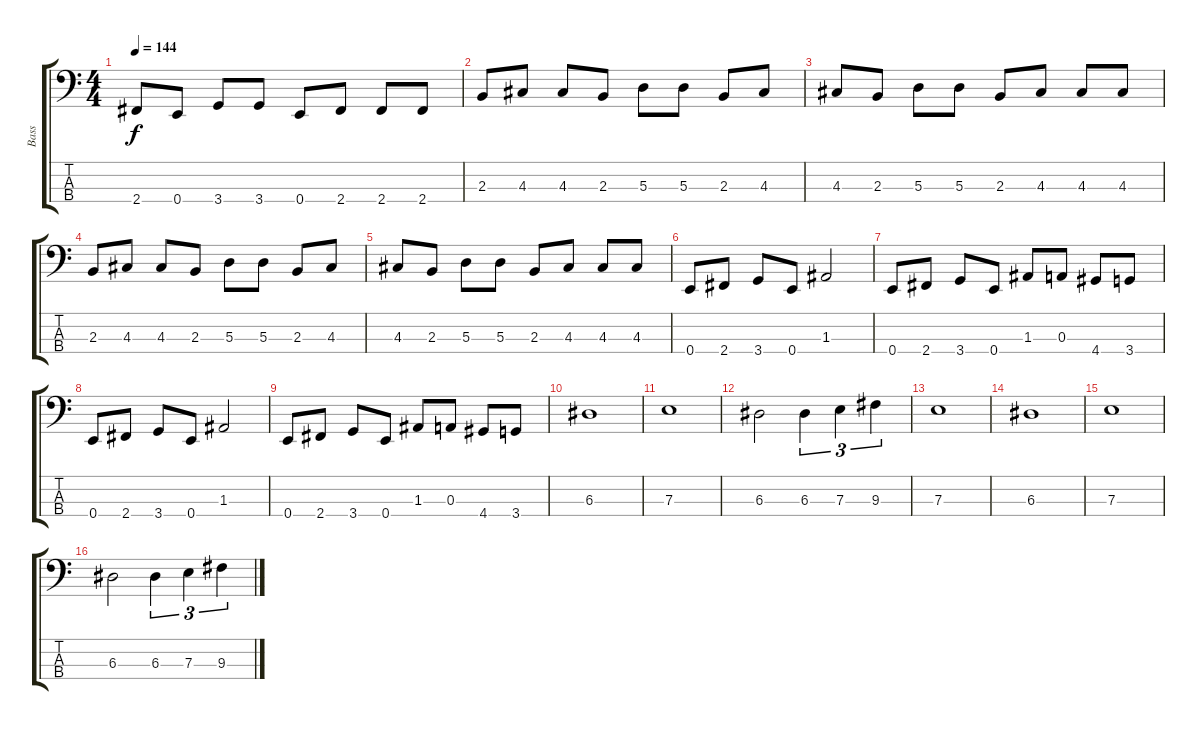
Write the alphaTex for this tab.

\track ("Bass" "Bass") {instrument electricbassfinger}
\staff {score tabs}
\tuning (G2 D2 A1 E1) {hide}
\ts (4 4)
\tempo 144
\clef f4
\ks c
2.4.8{dy f} 0.4.8 3.4.8 3.4.8 0.4.8 2.4.8 2.4.8 2.4.8 |
2.3.8 4.3.8 4.3.8 2.3.8 5.3.8 5.3.8 2.3.8 4.3.8 |
4.3.8 2.3.8 5.3.8 5.3.8 2.3.8 4.3.8 4.3.8 4.3.8 |
2.3.8 4.3.8 4.3.8 2.3.8 5.3.8 5.3.8 2.3.8 4.3.8 |
4.3.8 2.3.8 5.3.8 5.3.8 2.3.8 4.3.8 4.3.8 4.3.8 |
0.4.8 2.4.8 3.4.8 0.4.8 1.3.2 |
0.4.8 2.4.8 3.4.8 0.4.8 1.3.8 0.3.8 4.4.8 3.4.8 |
0.4.8 2.4.8 3.4.8 0.4.8 1.3.2 |
0.4.8 2.4.8 3.4.8 0.4.8 1.3.8 0.3.8 4.4.8 3.4.8 |
6.3.1 |
7.3.1 |
6.3.2 6.3.4{tu (3 2)} 7.3.4{tu (3 2)} 9.3.4{tu (3 2)} |
7.3.1 |
6.3.1 |
7.3.1 |
6.3.2 6.3.4{tu (3 2)} 7.3.4{tu (3 2)} 9.3.4{tu (3 2)}
